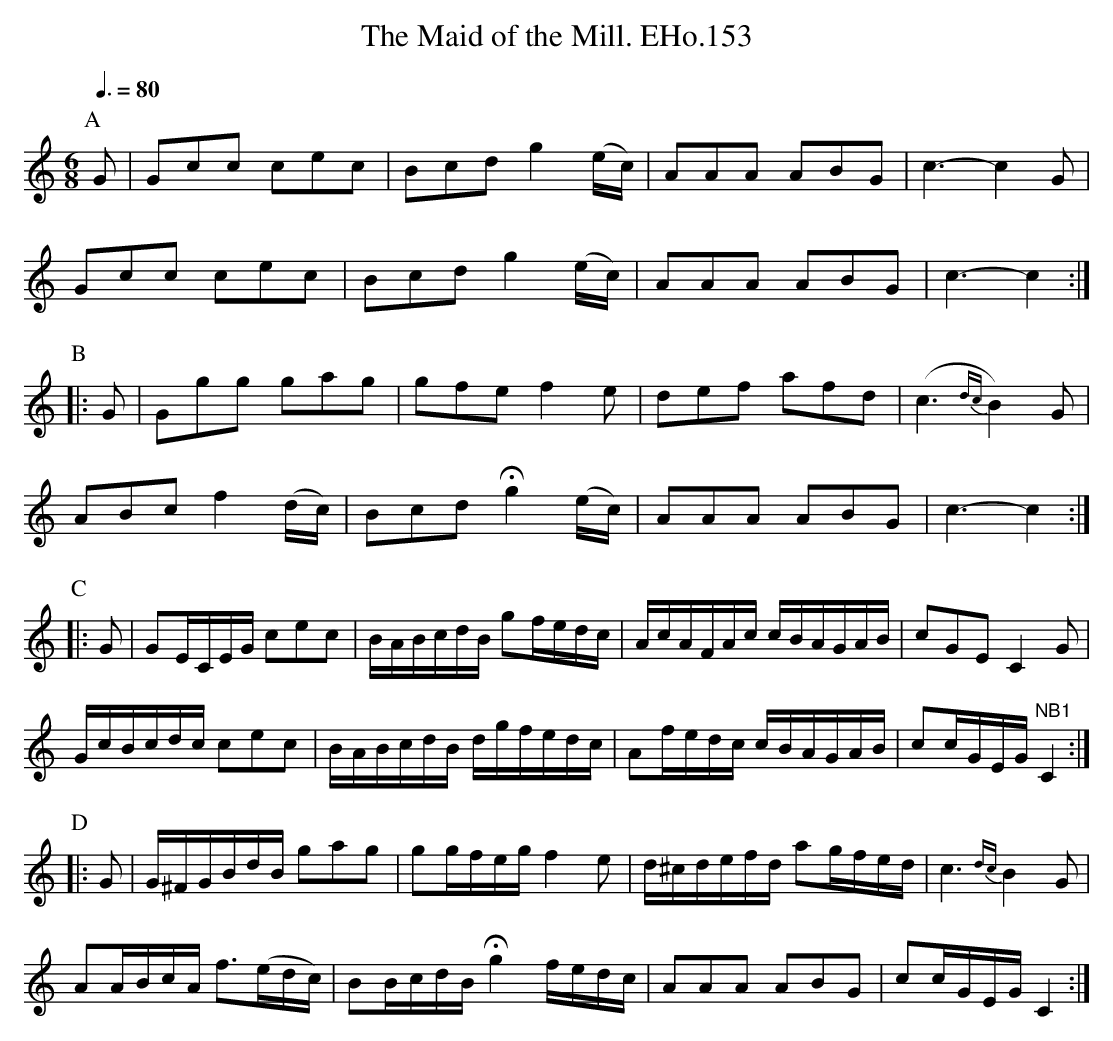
X:1
T:Maid of the Mill. EHo.153, The
M:6/8
L:1/8
Q:3/8=80
K:C
C:Arnold.
C:T.P.
O:
K:C
P:A
G | Gcc cec | Bcd g2(e/c/) | AAA ABG | c3-c2G |
Gcc cec | Bcdg2(e/c/) | AAA ABG | c3-c2 :|
P:B
|: G | Ggg gag | gfe f2e | def afd | (c3{dc}B2)G |
ABc f2(d/c/) | Bcd !fermata!g2(e/c/) | AAA ABG | c3-c2 :|
P:C
|: G | GE/C/E/G/ cec | B/A/B/c/d/B/ gf/e/d/c/ | A/c/A/F/A/c/ c/B/A/G/A/B/ | cGE C2G |
G/c/B/c/d/c/ cec | B/A/B/c/d/B/ d/g/f/e/d/c/ | Af/e/d/c/ c/B/A/G/A/B/ | cc/G/E/G/ "NB1"C2 :|
P:D
|: G | G/^F/G/B/d/B/ gag | gg/f/e/g/ f2e | d/^c/d/e/f/d/ ag/f/e/d/ | c3{dc}B2G |
AA/B/c/A/ f3/(e/d/c/) | BB/c/d/B/ !fermata!g2f/e/d/c/ | AAA ABG | cc/G/E/G/ C2 :|
